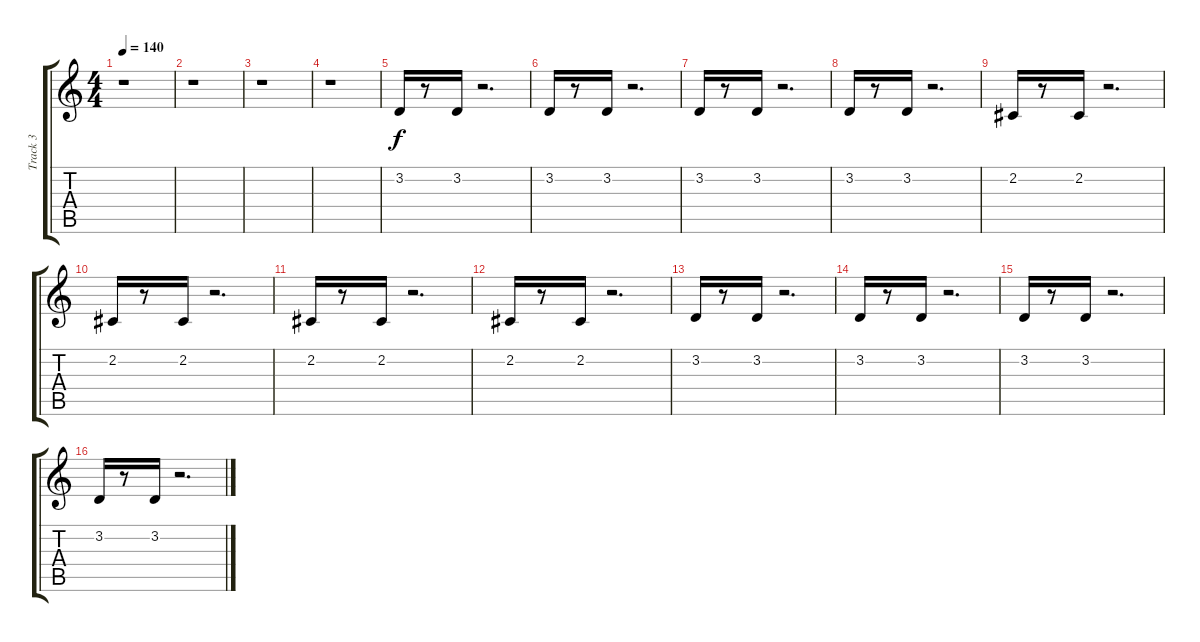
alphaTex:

\track ("Track 3" "Track 3") {instrument tenorsax}
\staff {score tabs}
\tuning (E4 B3 G3 D3 A2 E2) {hide}
\ts (4 4)
\tempo 140
\clef g2
\ks c
r.1{dy f} |
r.1 |
r.1 |
r.1 |
3.2.16 r.8 3.2.16 r.2{d} |
3.2.16 r.8 3.2.16 r.2{d} |
3.2.16 r.8 3.2.16 r.2{d} |
3.2.16 r.8 3.2.16 r.2{d} |
2.2.16 r.8 2.2.16 r.2{d} |
2.2.16 r.8 2.2.16 r.2{d} |
2.2.16 r.8 2.2.16 r.2{d} |
2.2.16 r.8 2.2.16 r.2{d} |
3.2.16 r.8 3.2.16 r.2{d} |
3.2.16 r.8 3.2.16 r.2{d} |
3.2.16 r.8 3.2.16 r.2{d} |
3.2.16 r.8 3.2.16 r.2{d}
